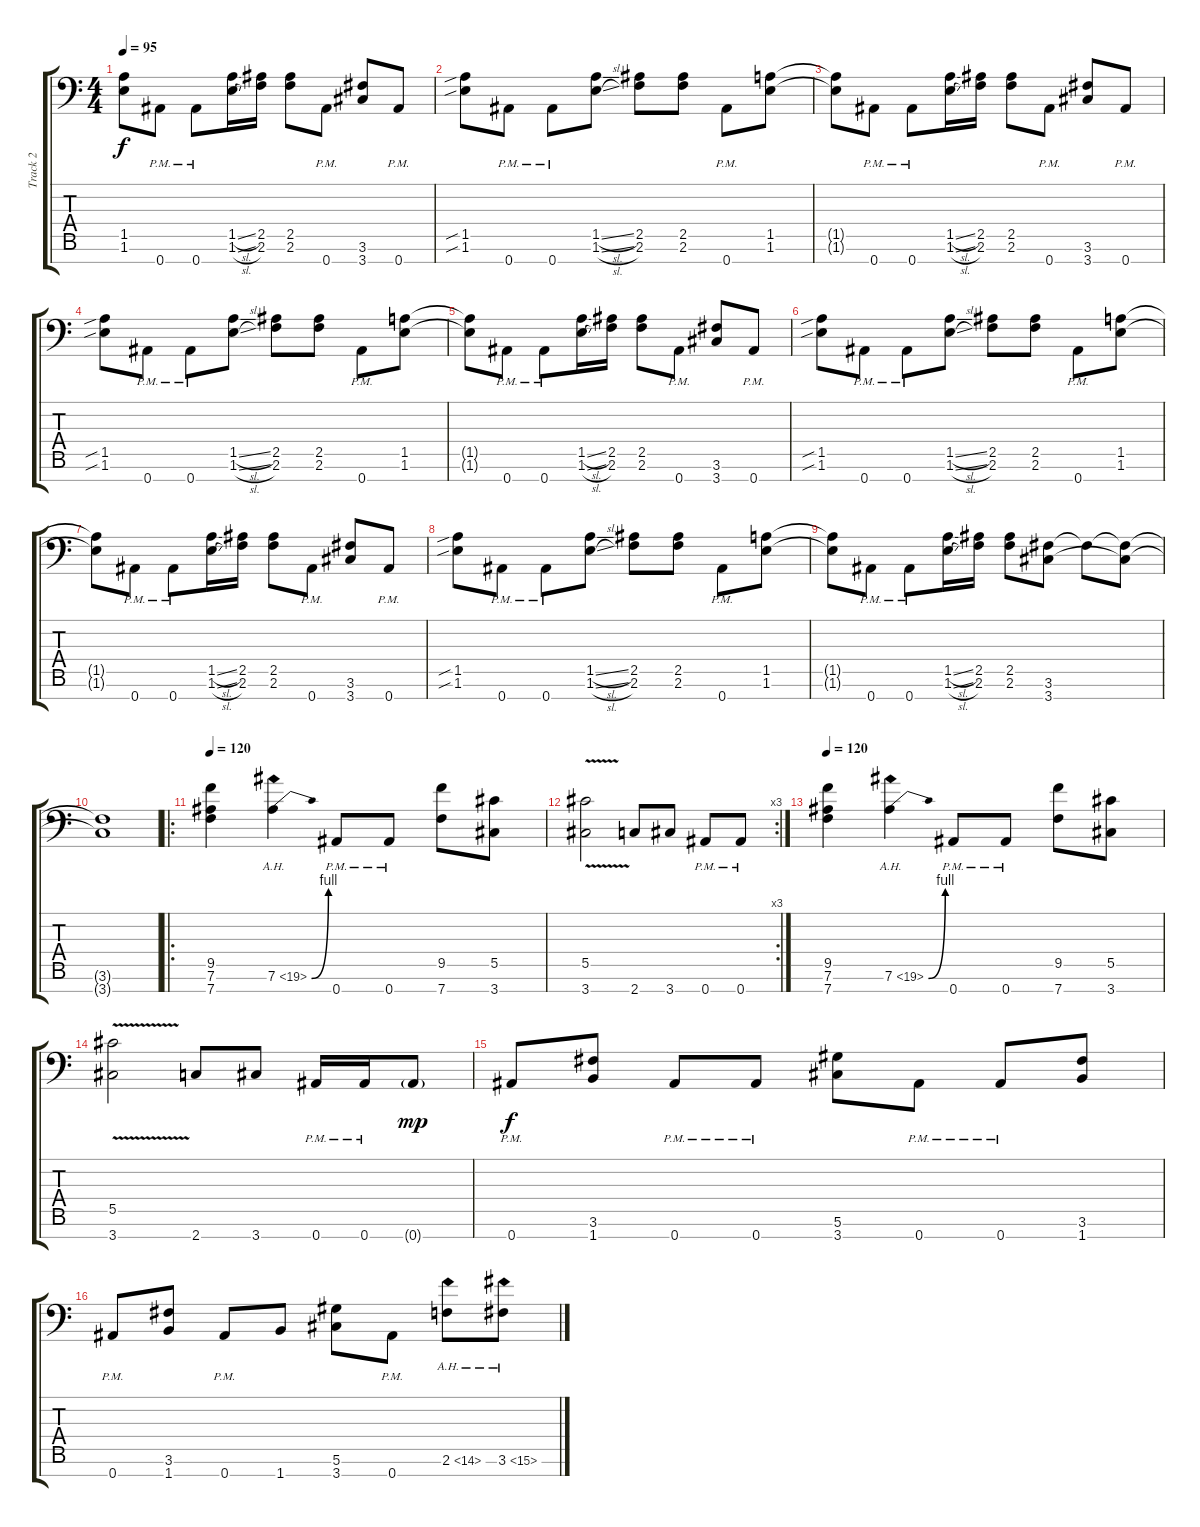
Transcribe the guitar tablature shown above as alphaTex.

\track ("Track 2" "Track 2") {instrument distortionguitar}
\staff {score tabs}
\tuning (Eb4 Bb3 Gb3 Db3 Ab2 Eb2 Bb1) {hide}
\ts (4 4)
\tempo 95
\clef f4
\ks c
(1.5{t} 1.6{t}).8{dy f} 0.7{pm}.8 0.7{pm}.8 (1.5{sl} 1.6{sl}).16 (2.5 2.6).16 (2.5 2.6).8 0.7{pm}.8 (3.6 3.7).8 0.7{pm}.8 |
(1.5{sib} 1.6{sib}).8 0.7{pm}.8 0.7{pm}.8 (1.5{sl} 1.6{sl}).8 (2.5 2.6).8 (2.5 2.6).8 0.7{pm}.8 (1.5 1.6).8 |
(1.5{t} 1.6{t}).8 0.7{pm}.8 0.7{pm}.8 (1.5{sl} 1.6{sl}).16 (2.5 2.6).16 (2.5 2.6).8 0.7{pm}.8 (3.6 3.7).8 0.7{pm}.8 |
(1.5{sib} 1.6{sib}).8 0.7{pm}.8 0.7{pm}.8 (1.5{sl} 1.6{sl}).8 (2.5 2.6).8 (2.5 2.6).8 0.7{pm}.8 (1.5 1.6).8 |
(1.5{t} 1.6{t}).8 0.7{pm}.8 0.7{pm}.8 (1.5{sl} 1.6{sl}).16 (2.5 2.6).16 (2.5 2.6).8 0.7{pm}.8 (3.6 3.7).8 0.7{pm}.8 |
(1.5{sib} 1.6{sib}).8 0.7{pm}.8 0.7{pm}.8 (1.5{sl} 1.6{sl}).8 (2.5 2.6).8 (2.5 2.6).8 0.7{pm}.8 (1.5 1.6).8 |
(1.5{t} 1.6{t}).8 0.7{pm}.8 0.7{pm}.8 (1.5{sl} 1.6{sl}).16 (2.5 2.6).16 (2.5 2.6).8 0.7{pm}.8 (3.6 3.7).8 0.7{pm}.8 |
(1.5{sib} 1.6{sib}).8 0.7{pm}.8 0.7{pm}.8 (1.5{sl} 1.6{sl}).8 (2.5 2.6).8 (2.5 2.6).8 0.7{pm}.8 (1.5 1.6).8 |
(1.5{t} 1.6{t}).8 0.7{pm}.8 0.7{pm}.8 (1.5{sl} 1.6{sl}).16 (2.5 2.6).16 (2.5 2.6).8 (3.6 3.7).8 3.6{t}.8 (3.6{t} 3.7{t}).8 |
(3.6{t} 3.7{t}).1 |
\ro
\tempo 120
(9.5 7.6 7.7).4 7.6{be (bend 0 0 60 4) ah 12}.4 0.7{pm}.8 0.7{pm}.8 (9.5 7.7).8 (5.5 3.7).8 |
\rc 3
(5.5{v} 3.7{v}).2 2.7.8 3.7.8 0.7{pm}.8 0.7{pm}.8 |
\tempo 120
(9.5 7.6 7.7).4 7.6{be (bend 0 0 60 4) ah 12}.4 0.7{pm}.8 0.7{pm}.8 (9.5 7.7).8 (5.5 3.7).8 |
(5.5{v} 3.7{v}).2 2.7.8 3.7.8 0.7{pm}.16 0.7{pm}.16 0.7{g}.8{dy mp} |
0.7{pm}.8{dy f} (3.6 1.7).8 0.7{pm}.8 0.7{pm}.8 (5.6 3.7).8 0.7{pm}.8 0.7{pm}.8 (3.6 1.7).8 |
0.7{pm}.8 (3.6 1.7).8 0.7{pm}.8 1.7.8 (5.6 3.7).8 0.7{pm}.8 2.6{ah 12}.8 3.6{ah 12}.8
